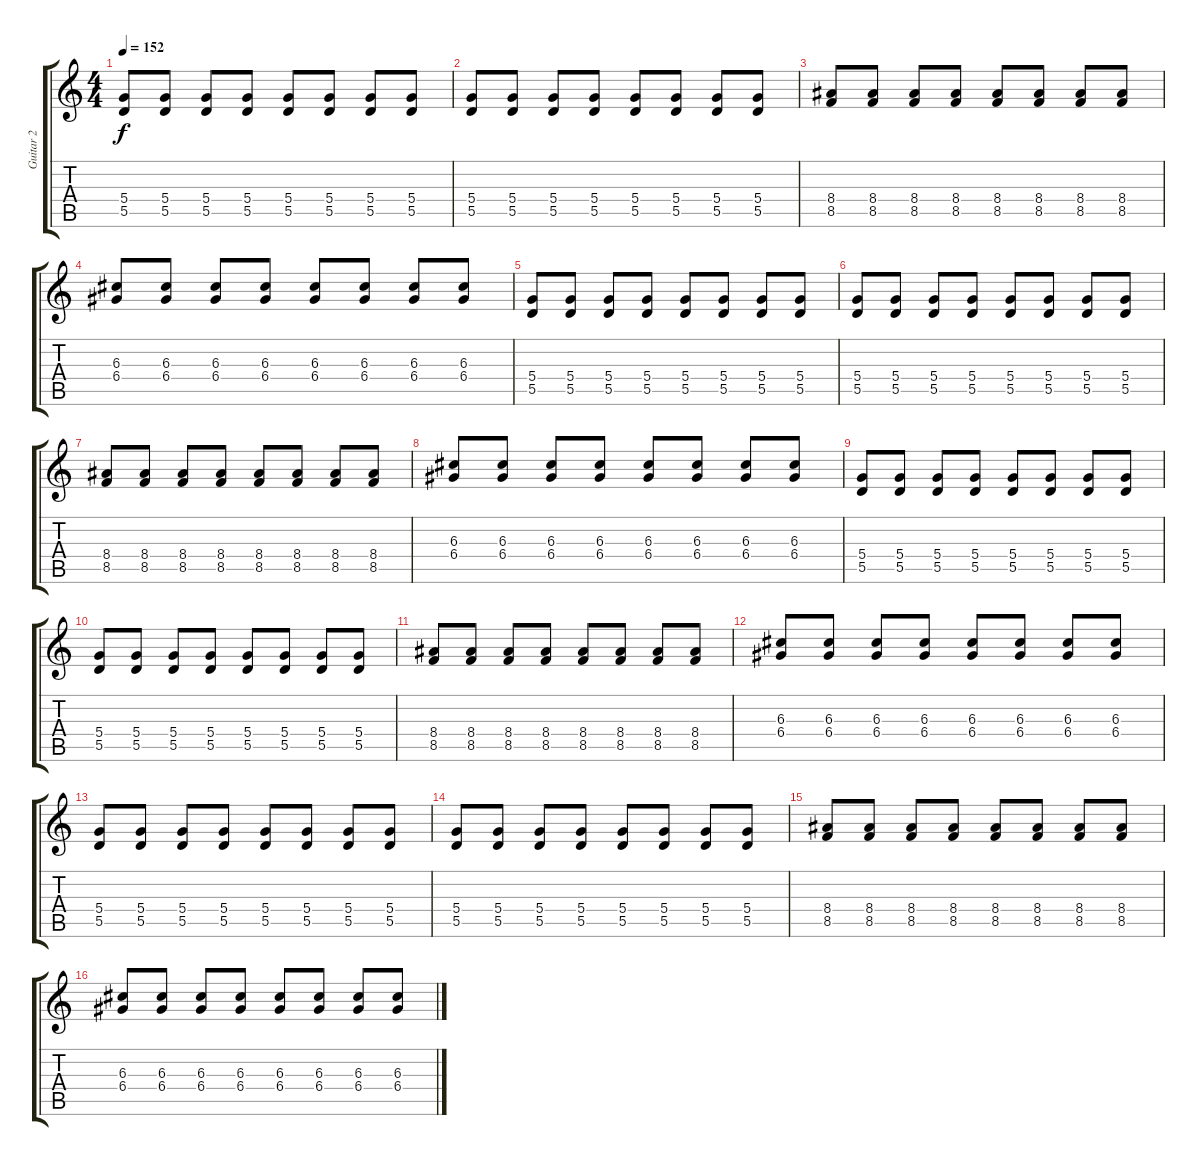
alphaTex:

\track ("Guitar 2" "Guitar 2") {instrument distortionguitar}
\staff {score tabs}
\tuning (E4 B3 G3 D3 A2 E2) {hide}
\ts (4 4)
\tempo 152
\clef g2
\ks c
(5.4 5.5).8{dy f} (5.4 5.5).8 (5.4 5.5).8 (5.4 5.5).8 (5.4 5.5).8 (5.4 5.5).8 (5.4 5.5).8 (5.4 5.5).8 |
(5.4 5.5).8 (5.4 5.5).8 (5.4 5.5).8 (5.4 5.5).8 (5.4 5.5).8 (5.4 5.5).8 (5.4 5.5).8 (5.4 5.5).8 |
(8.4 8.5).8 (8.4 8.5).8 (8.4 8.5).8 (8.4 8.5).8 (8.4 8.5).8 (8.4 8.5).8 (8.4 8.5).8 (8.4 8.5).8 |
(6.3 6.4).8 (6.3 6.4).8 (6.3 6.4).8 (6.3 6.4).8 (6.3 6.4).8 (6.3 6.4).8 (6.3 6.4).8 (6.3 6.4).8 |
(5.4 5.5).8 (5.4 5.5).8 (5.4 5.5).8 (5.4 5.5).8 (5.4 5.5).8 (5.4 5.5).8 (5.4 5.5).8 (5.4 5.5).8 |
(5.4 5.5).8 (5.4 5.5).8 (5.4 5.5).8 (5.4 5.5).8 (5.4 5.5).8 (5.4 5.5).8 (5.4 5.5).8 (5.4 5.5).8 |
(8.4 8.5).8 (8.4 8.5).8 (8.4 8.5).8 (8.4 8.5).8 (8.4 8.5).8 (8.4 8.5).8 (8.4 8.5).8 (8.4 8.5).8 |
(6.3 6.4).8 (6.3 6.4).8 (6.3 6.4).8 (6.3 6.4).8 (6.3 6.4).8 (6.3 6.4).8 (6.3 6.4).8 (6.3 6.4).8 |
(5.4 5.5).8 (5.4 5.5).8 (5.4 5.5).8 (5.4 5.5).8 (5.4 5.5).8 (5.4 5.5).8 (5.4 5.5).8 (5.4 5.5).8 |
(5.4 5.5).8 (5.4 5.5).8 (5.4 5.5).8 (5.4 5.5).8 (5.4 5.5).8 (5.4 5.5).8 (5.4 5.5).8 (5.4 5.5).8 |
(8.4 8.5).8 (8.4 8.5).8 (8.4 8.5).8 (8.4 8.5).8 (8.4 8.5).8 (8.4 8.5).8 (8.4 8.5).8 (8.4 8.5).8 |
(6.3 6.4).8 (6.3 6.4).8 (6.3 6.4).8 (6.3 6.4).8 (6.3 6.4).8 (6.3 6.4).8 (6.3 6.4).8 (6.3 6.4).8 |
(5.4 5.5).8 (5.4 5.5).8 (5.4 5.5).8 (5.4 5.5).8 (5.4 5.5).8 (5.4 5.5).8 (5.4 5.5).8 (5.4 5.5).8 |
(5.4 5.5).8 (5.4 5.5).8 (5.4 5.5).8 (5.4 5.5).8 (5.4 5.5).8 (5.4 5.5).8 (5.4 5.5).8 (5.4 5.5).8 |
(8.4 8.5).8 (8.4 8.5).8 (8.4 8.5).8 (8.4 8.5).8 (8.4 8.5).8 (8.4 8.5).8 (8.4 8.5).8 (8.4 8.5).8 |
(6.3 6.4).8 (6.3 6.4).8 (6.3 6.4).8 (6.3 6.4).8 (6.3 6.4).8 (6.3 6.4).8 (6.3 6.4).8 (6.3 6.4).8
